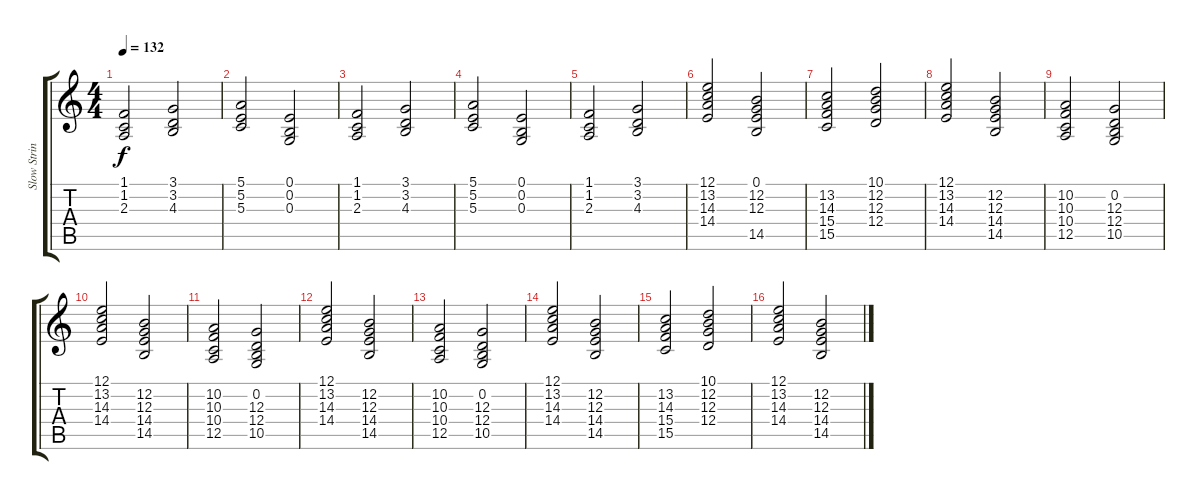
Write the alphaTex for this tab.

\track ("Slow Strings" "Slow Strin") {instrument synthstrings1}
\staff {score tabs}
\tuning (E4 B3 G3 D3 A2 E2) {hide}
\ts (4 4)
\tempo 132
\clef g2
\ks c
(1.1 1.2 2.3).2{dy f} (3.1 3.2 4.3).2 |
(5.1 5.2 5.3).2 (0.1 0.2 0.3).2 |
(1.1 1.2 2.3).2 (3.1 3.2 4.3).2 |
(5.1 5.2 5.3).2 (0.1 0.2 0.3).2 |
(1.1 1.2 2.3).2 (3.1 3.2 4.3).2 |
(12.1 13.2 14.3 14.4).2{volume 9} (0.1 12.2 12.3 14.5).2 |
(13.2 14.3 15.4 15.5).2 (10.1 12.2 12.3 12.4).2 |
(12.1 13.2 14.3 14.4).2 (12.2 12.3 14.4 14.5).2 |
(10.2 10.3 10.4 12.5).2 (0.2 12.3 12.4 10.5).2 |
(12.1 13.2 14.3 14.4).2 (12.2 12.3 14.4 14.5).2 |
(10.2 10.3 10.4 12.5).2 (0.2 12.3 12.4 10.5).2 |
(12.1 13.2 14.3 14.4).2 (12.2 12.3 14.4 14.5).2 |
(10.2 10.3 10.4 12.5).2 (0.2 12.3 12.4 10.5).2 |
(12.1 13.2 14.3 14.4).2 (12.2 12.3 14.4 14.5).2 |
(13.2 14.3 15.4 15.5).2 (10.1 12.2 12.3 12.4).2 |
(12.1 13.2 14.3 14.4).2 (12.2 12.3 14.4 14.5).2
